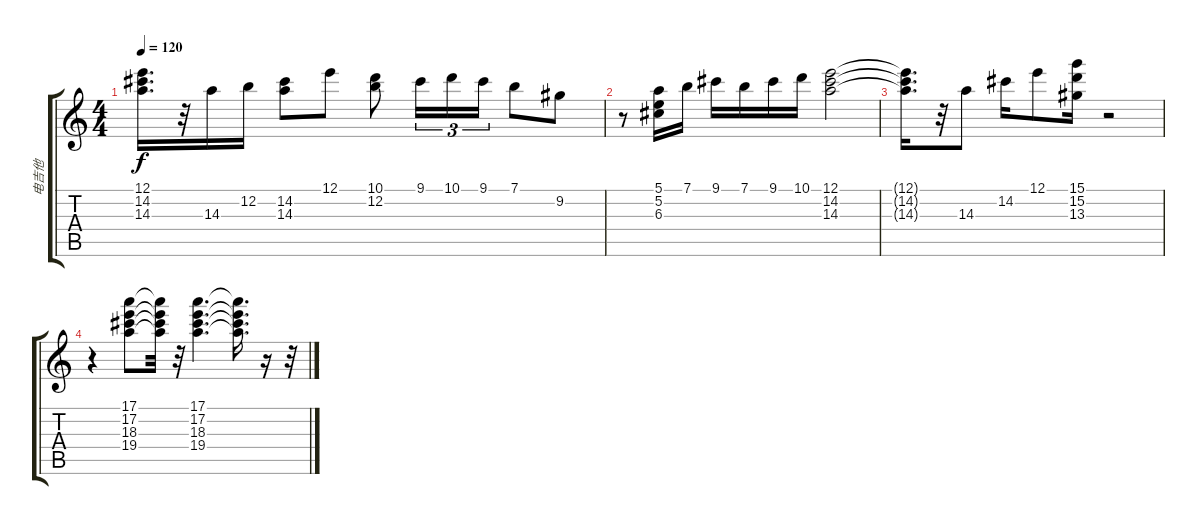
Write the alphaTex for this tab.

\track ("电吉他" "电吉他") {instrument distortionguitar}
\staff {score tabs}
\tuning (E4 B3 G3 D3 A2 E2) {hide}
\ts (4 4)
\tempo 120
\clef g2
\ks c
(12.1{t} 14.2{t} 14.3{t}).16{d dy f} r.32 14.3.16 12.2.16 (14.2 14.3).8 12.1.8 (10.1 12.2).8 9.1.16{tu (3 2)} 10.1.16{tu (3 2)} 9.1.16{tu (3 2)} 7.1.8 9.2.8 |
r.8 (5.1 5.2 6.3).16 7.1.16 9.1.16 7.1.16 9.1.16 10.1.16 (12.1 14.2 14.3).2 |
(12.1{t} 14.2{t} 14.3{t}).16{d} r.32 14.3.8 14.2.16 12.1.8 (15.1 15.2 13.3).16 r.2 |
r.4 (17.1 17.2 18.3 19.4).8 (17.1{t} 17.2{t} 18.3{t} 19.4{t}).32 r.32 (17.1 17.2 18.3 19.4).4{d} (17.1{t} 17.2{t} 18.3{t} 19.4{t}).16{d} r.16 r.32
